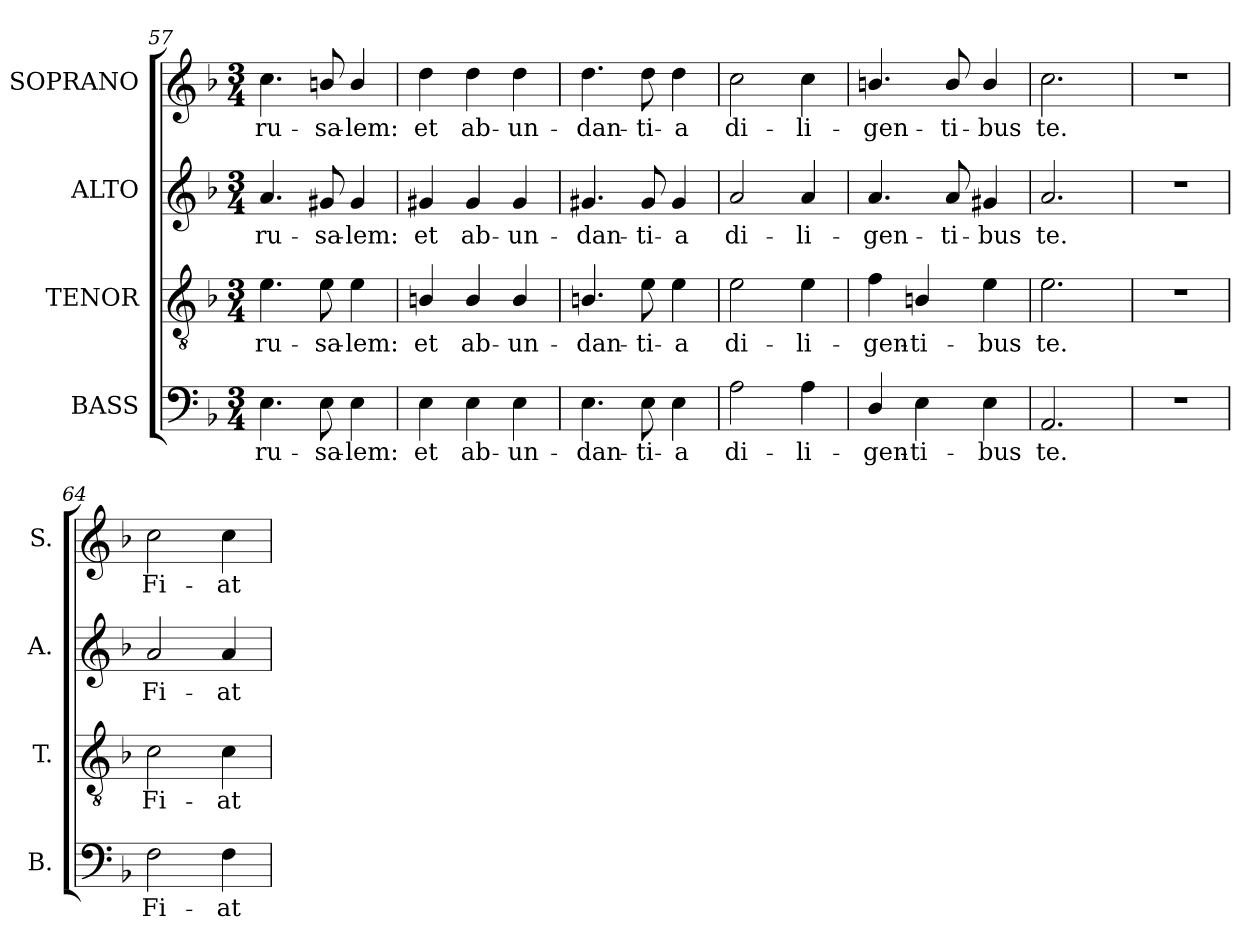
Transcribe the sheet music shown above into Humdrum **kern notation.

**kern	**text	**kern	**text	**kern	**text	**kern	**text
*part4	*part4	*part3	*part3	*part2	*part2	*part1	*part1
*staff4	*staff4	*staff3	*staff3	*staff2	*staff2	*staff1	*staff1
*I"BASS	*	*I"TENOR	*	*I"ALTO	*	*I"SOPRANO	*
*I'B.	*	*I'T.	*	*I'A.	*	*I'S.	*
*clefF4	*	*clefGv2	*	*clefG2	*	*clefG2	*
*	*	*ITrd7c12	*	*	*	*	*
*k[b-]	*	*k[b-]	*	*k[b-]	*	*k[b-]	*
*d:	*	*d:	*	*d:	*	*d:	*
*M3/4	*	*M3/4	*	*M3/4	*	*M3/4	*
=57	=57	=57	=57	=57	=57	=57	=57
!	!LO:LY:b:color=#000000	!	!	!	!	!	!
!	!	!	!LO:LY:b:color=#000000	!	!	!	!
!	!	!	!	!	!LO:LY:b:color=#000000	!	!
!	!	!	!	!	!	!	!LO:LY:b:color=#000000
4.Ei\	-ru-	4.Ei\	-ru-	4.ai/	-ru-	4.cci\	-ru-
!	!LO:LY:b:color=#000000	!	!	!	!	!	!
!	!	!	!LO:LY:b:color=#000000	!	!	!	!
!	!	!	!	!	!LO:LY:b:color=#000000	!	!
!	!	!	!	!	!	!	!LO:LY:b:color=#000000
8Ei\	-sa-	8Ei\	-sa-	8g#Xi/	-sa-	8bni/	-sa-
!	!LO:LY:b:color=#000000	!	!	!	!	!	!
!	!	!	!LO:LY:b:color=#000000	!	!	!	!
!	!	!	!	!	!LO:LY:b:color=#000000	!	!
!	!	!	!	!	!	!	!LO:LY:b:color=#000000
4Ei\	-lem:	4Ei\	-lem:	4g#i/	-lem:	4bi/	-lem:
=58	=58	=58	=58	=58	=58	=58	=58
!	!LO:LY:b:color=#000000	!	!	!	!	!	!
!	!	!	!LO:LY:b:color=#000000	!	!	!	!
!	!	!	!	!	!LO:LY:b:color=#000000	!	!
!	!	!	!	!	!	!	!LO:LY:b:color=#000000
4Ei\	et	4BBni/	et	4g#Xi/	et	4ddi\	et
!	!LO:LY:b:color=#000000	!	!	!	!	!	!
!	!	!	!LO:LY:b:color=#000000	!	!	!	!
!	!	!	!	!	!LO:LY:b:color=#000000	!	!
!	!	!	!	!	!	!	!LO:LY:b:color=#000000
4Ei\	ab-	4BBi/	ab-	4g#i/	ab-	4ddi\	ab-
!	!LO:LY:b:color=#000000	!	!	!	!	!	!
!	!	!	!LO:LY:b:color=#000000	!	!	!	!
!	!	!	!	!	!LO:LY:b:color=#000000	!	!
!	!	!	!	!	!	!	!LO:LY:b:color=#000000
4Ei\	-un-	4BBi/	-un-	4g#i/	-un-	4ddi\	-un-
=59	=59	=59	=59	=59	=59	=59	=59
!	!LO:LY:b:color=#000000	!	!	!	!	!	!
!	!	!	!LO:LY:b:color=#000000	!	!	!	!
!	!	!	!	!	!LO:LY:b:color=#000000	!	!
!	!	!	!	!	!	!	!LO:LY:b:color=#000000
4.Ei\	-dan-	4.BBni/	-dan-	4.g#Xi/	-dan-	4.ddi\	-dan-
!	!LO:LY:b:color=#000000	!	!	!	!	!	!
!	!	!	!LO:LY:b:color=#000000	!	!	!	!
!	!	!	!	!	!LO:LY:b:color=#000000	!	!
!	!	!	!	!	!	!	!LO:LY:b:color=#000000
8Ei\	-ti-	8Ei\	-ti-	8g#i/	-ti-	8ddi\	-ti-
!	!LO:LY:b:color=#000000	!	!	!	!	!	!
!	!	!	!LO:LY:b:color=#000000	!	!	!	!
!	!	!	!	!	!LO:LY:b:color=#000000	!	!
!	!	!	!	!	!	!	!LO:LY:b:color=#000000
4Ei\	-a	4Ei\	-a	4g#i/	-a	4ddi\	-a
=60	=60	=60	=60	=60	=60	=60	=60
!	!LO:LY:b:color=#000000	!	!	!	!	!	!
!	!	!	!LO:LY:b:color=#000000	!	!	!	!
!	!	!	!	!	!LO:LY:b:color=#000000	!	!
!	!	!	!	!	!	!	!LO:LY:b:color=#000000
2Ai\	di-	2Ei\	di-	2ai/	di-	2cci\	di-
!	!LO:LY:b:color=#000000	!	!	!	!	!	!
!	!	!	!LO:LY:b:color=#000000	!	!	!	!
!	!	!	!	!	!LO:LY:b:color=#000000	!	!
!	!	!	!	!	!	!	!LO:LY:b:color=#000000
4Ai\	-li-	4Ei\	-li-	4ai/	-li-	4cci\	-li-
=61	=61	=61	=61	=61	=61	=61	=61
!	!LO:LY:b:color=#000000	!	!	!	!	!	!
!	!	!	!LO:LY:b:color=#000000	!	!	!	!
!	!	!	!	!	!LO:LY:b:color=#000000	!	!
!	!	!	!	!	!	!	!LO:LY:b:color=#000000
4Di/	-gen-	4Fi\	-gen-	4.ai/	-gen-	4.bni/	-gen-
!	!LO:LY:b:color=#000000	!	!	!	!	!	!
!	!	!	!LO:LY:b:color=#000000	!	!	!	!
4Ei\	-ti-	4BBni/	-ti-	.	.	.	.
!	!	!	!	!	!LO:LY:b:color=#000000	!	!
!	!	!	!	!	!	!	!LO:LY:b:color=#000000
.	.	.	.	8ai/	-ti-	8bi/	-ti-
!	!LO:LY:b:color=#000000	!	!	!	!	!	!
!	!	!	!LO:LY:b:color=#000000	!	!	!	!
!	!	!	!	!	!LO:LY:b:color=#000000	!	!
!	!	!	!	!	!	!	!LO:LY:b:color=#000000
4Ei\	-bus	4Ei\	-bus	4g#Xi/	-bus	4bi/	-bus
=62	=62	=62	=62	=62	=62	=62	=62
!	!LO:LY:b:color=#000000	!	!	!	!	!	!
!	!	!	!LO:LY:b:color=#000000	!	!	!	!
!	!	!	!	!	!LO:LY:b:color=#000000	!	!
!	!	!	!	!	!	!	!LO:LY:b:color=#000000
2.AAi/	te.	2.Ei\	te.	2.ai/	te.	2.cci\	te.
=63	=63	=63	=63	=63	=63	=63	=63
!LO:N:vis=1	!	!LO:N:vis=1	!	!LO:N:vis=1	!	!LO:N:vis=1	!
2.r	.	2.r	.	2.r	.	2.r	.
=64	=64	=64	=64	=64	=64	=64	=64
!	!LO:LY:b:color=#000000	!	!	!	!	!	!
!	!	!	!LO:LY:b:color=#000000	!	!	!	!
!	!	!	!	!	!LO:LY:b:color=#000000	!	!
!	!	!	!	!	!	!	!LO:LY:b:color=#000000
2Fi\	Fi-	2Ci\	Fi-	2ai/	Fi-	2cci\	Fi-
!	!LO:LY:b:color=#000000	!	!	!	!	!	!
!	!	!	!LO:LY:b:color=#000000	!	!	!	!
!	!	!	!	!	!LO:LY:b:color=#000000	!	!
!	!	!	!	!	!	!	!LO:LY:b:color=#000000
4Fi\	-at	4Ci\	-at	4ai/	-at	4cci\	-at
=	=	=	=	=	=	=	=
*-	*-	*-	*-	*-	*-	*-	*-
